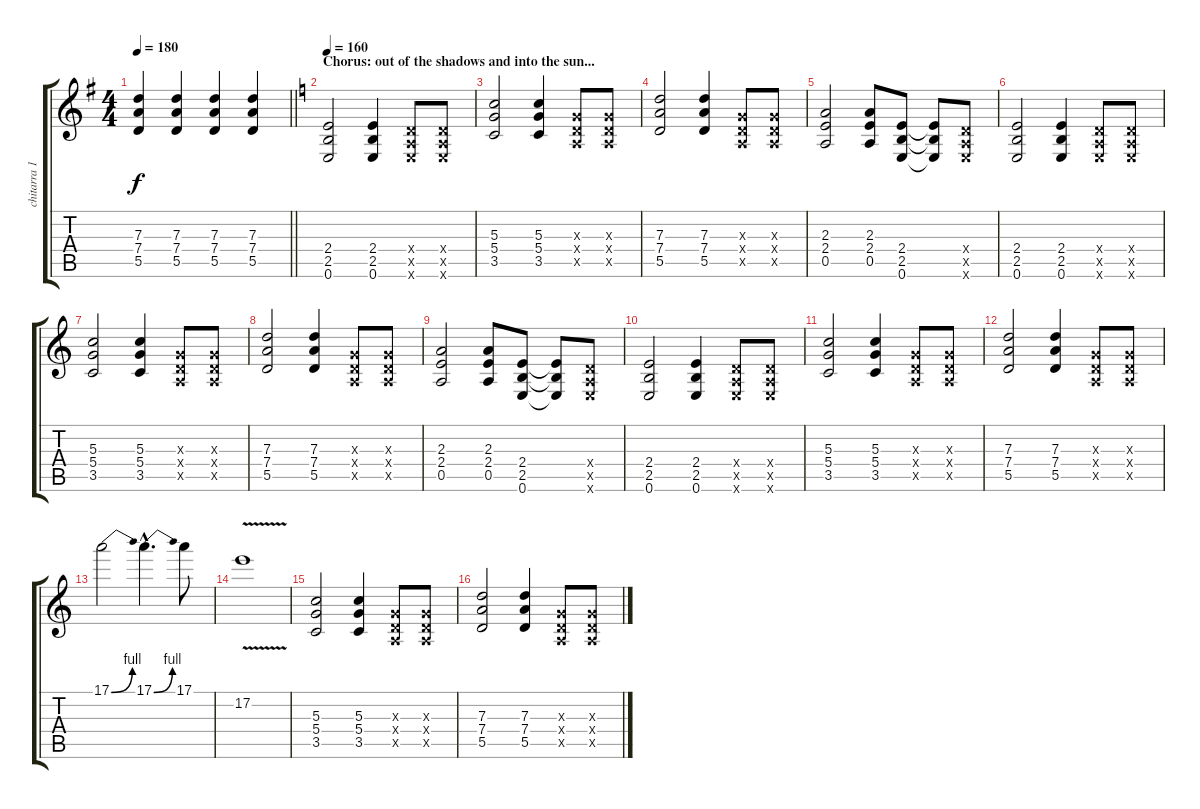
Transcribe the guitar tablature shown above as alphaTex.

\track ("chitarra 1" "chitarra 1") {instrument overdrivenguitar}
\staff {score tabs}
\tuning (E4 B3 G3 D3 A2 E2) {hide}
\ts (4 4)
\tempo 180
\clef g2
\barLineRight lightlight
\ks g
(7.3 7.4 5.5).4{dy f} (7.3 7.4 5.5).4 (7.3 7.4 5.5).4 (7.3 7.4 5.5).4 |
\section ("" "Chorus: out of the shadows and into the sun...")
\tempo 160
\ks c
(2.4 2.5 0.6).2{volume 12 balance 0 instrument distortionguitar} (2.4 2.5 0.6).4 (0.4{x} 0.5{x} 0.6{x}).8 (0.4{x} 0.5{x} 0.6{x}).8 |
(5.3 5.4 3.5).2 (5.3 5.4 3.5).4 (0.3{x} 0.4{x} 0.5{x}).8 (0.3{x} 0.4{x} 0.5{x}).8 |
(7.3 7.4 5.5).2 (7.3 7.4 5.5).4 (0.3{x} 0.4{x} 0.5{x}).8 (0.3{x} 0.4{x} 0.5{x}).8 |
(2.3 2.4 0.5).2 (2.3 2.4 0.5).8 (2.4 2.5 0.6).8 (2.4{t} 2.5{t} 0.6{t}).8 (0.4{x} 0.5{x} 0.6{x}).8 |
(2.4 2.5 0.6).2 (2.4 2.5 0.6).4 (0.4{x} 0.5{x} 0.6{x}).8 (0.4{x} 0.5{x} 0.6{x}).8 |
(5.3 5.4 3.5).2 (5.3 5.4 3.5).4 (0.3{x} 0.4{x} 0.5{x}).8 (0.3{x} 0.4{x} 0.5{x}).8 |
(7.3 7.4 5.5).2 (7.3 7.4 5.5).4 (0.3{x} 0.4{x} 0.5{x}).8 (0.3{x} 0.4{x} 0.5{x}).8 |
(2.3 2.4 0.5).2 (2.3 2.4 0.5).8 (2.4 2.5 0.6).8 (2.4{t} 2.5{t} 0.6{t}).8 (0.4{x} 0.5{x} 0.6{x}).8 |
(2.4 2.5 0.6).2 (2.4 2.5 0.6).4 (0.4{x} 0.5{x} 0.6{x}).8 (0.4{x} 0.5{x} 0.6{x}).8 |
(5.3 5.4 3.5).2 (5.3 5.4 3.5).4 (0.3{x} 0.4{x} 0.5{x}).8 (0.3{x} 0.4{x} 0.5{x}).8 |
(7.3 7.4 5.5).2 (7.3 7.4 5.5).4 (0.3{x} 0.4{x} 0.5{x}).8 (0.3{x} 0.4{x} 0.5{x}).8 |
17.1{be (bend 0 0 60 4)}.2 17.1{be (bend 0 0 60 4) hac}.4{d} 17.1.8 |
17.2{v}.1 |
(5.3 5.4 3.5).2 (5.3 5.4 3.5).4 (0.3{x} 0.4{x} 0.5{x}).8 (0.3{x} 0.4{x} 0.5{x}).8 |
(7.3 7.4 5.5).2 (7.3 7.4 5.5).4 (0.3{x} 0.4{x} 0.5{x}).8 (0.3{x} 0.4{x} 0.5{x}).8
